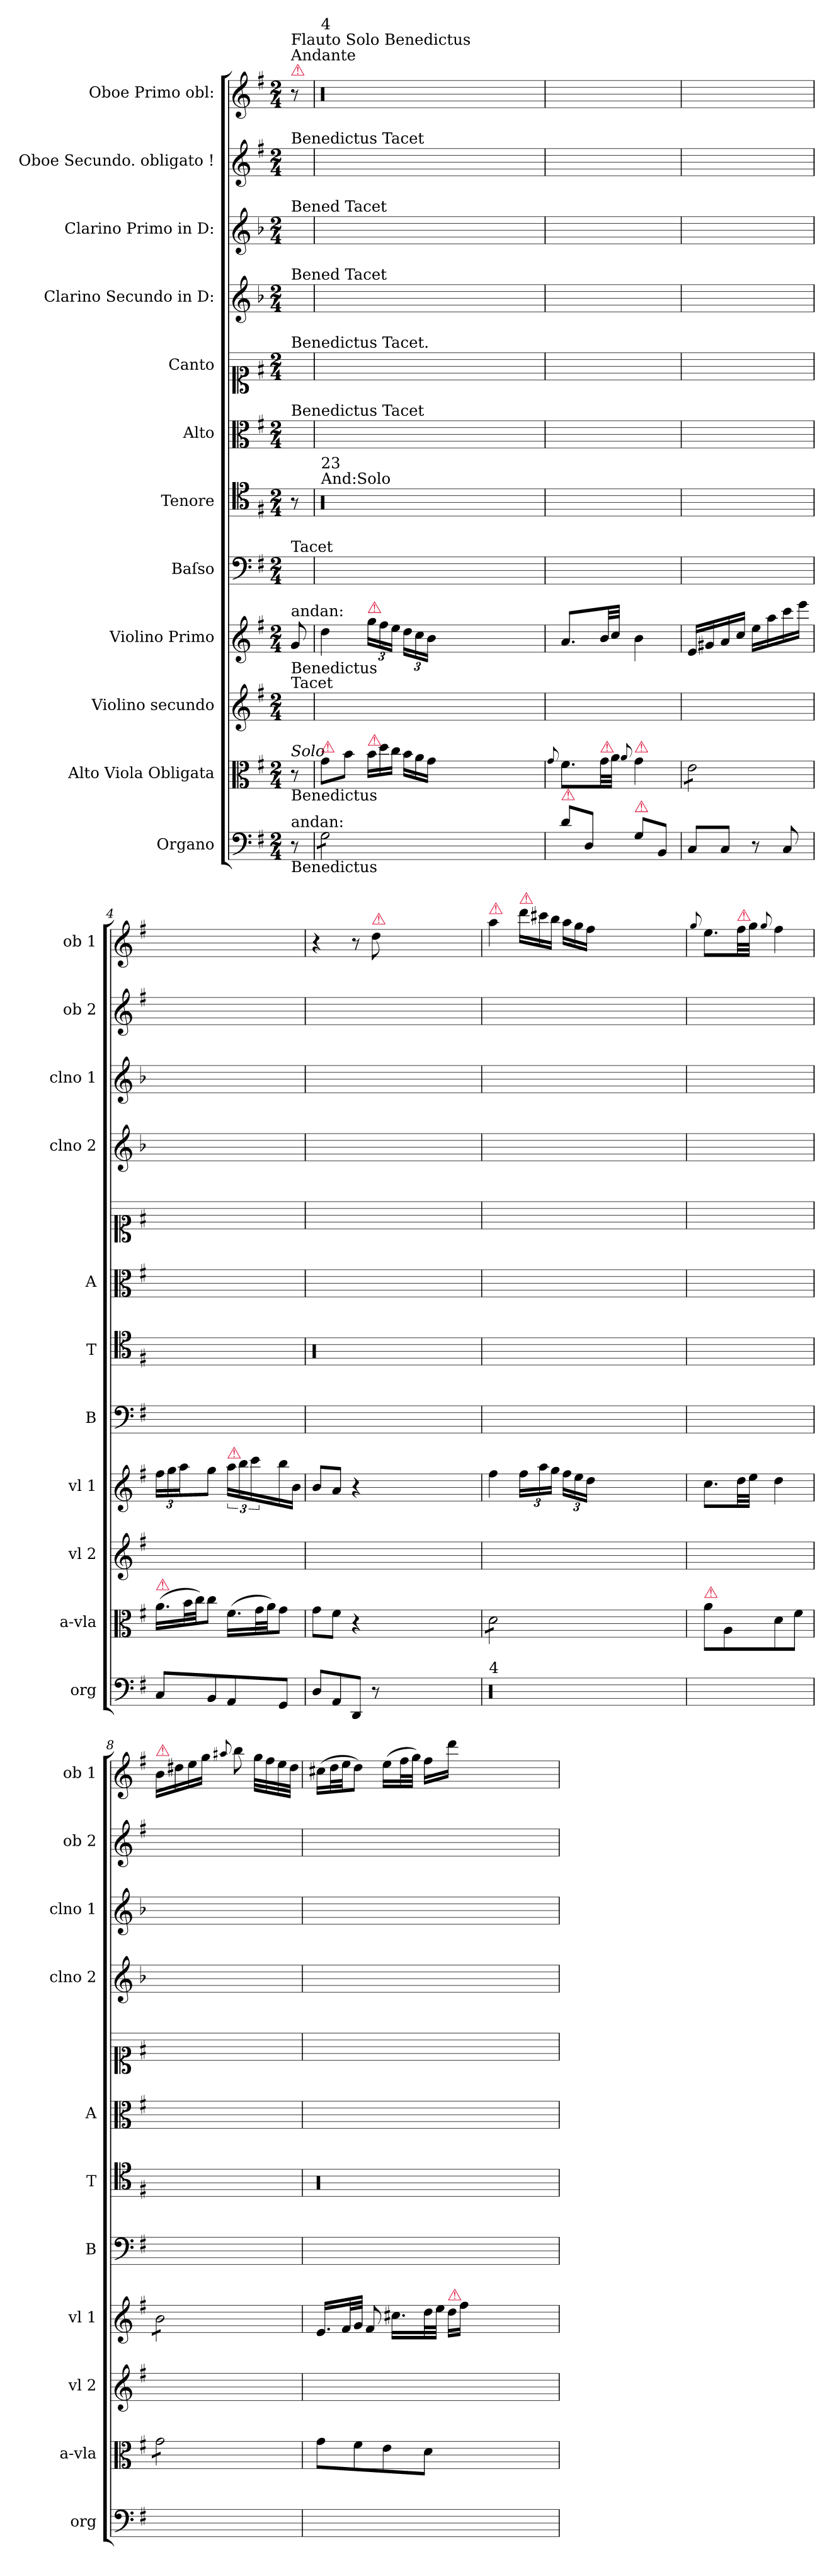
**kern	**kern	**kern	**kern	**kern	**kern	**kern	**kern	**kern	**kern	**kern	**kern
*part12	*part11	*part10	*part9	*part8	*part7	*part6	*part5	*part4	*part3	*part2	*part1
*staff12	*staff11	*staff10	*staff9	*staff8	*staff7	*staff6	*staff5	*staff4	*staff3	*staff2	*staff1
*I"Organo	*I"Alto Viola Obligata	*I"Violino secundo	*I"Violino Primo	*I"Baſso	*I"Tenore	*I"Alto	*I"Canto	*I"Clarino Secundo in D:	*I"Clarino Primo in D:	*I"Oboe Secundo. obligato !	*I"Oboe Primo obl:
*I'org	*I'a-vla	*I'vl 2	*I'vl 1	*I'B	*I'T	*I'A	*	*I'clno 2	*I'clno 1	*I'ob 2	*I'ob 1
*clefF4	*clefC3	*clefG2	*clefG2	*clefF4	*clefC4	*clefC3	*clefC1	*clefG2	*clefG2	*clefG2	*clefG2
*	*	*	*	*	*	*	*	*ITrd-1c-2	*ITrd-1c-2	*	*
*k[f#]	*k[f#]	*k[f#]	*k[f#]	*k[f#]	*k[f#]	*k[f#]	*k[f#]	*k[f#]	*k[f#]	*k[f#]	*k[f#]
*M2/4	*M2/4	*M2/4	*M2/4	*M2/4	*M2/4	*M2/4	*M2/4	*M2/4	*M2/4	*M2/4	*M2/4
=	=	=	=	=	=	=	=	=	=	=	=
!	!	!	!	!	!	!	!	!	!	!	!LO:TX:a:color=crimson:t=⚠
!	!	!	!	!	!	!	!	!	!	!	!LO:TX:a:t=Andante
!	!	!	!	!	!	!	!	!	!	!	!LO:TX:a:t=Flauto Solo Benedictus
!	!	!	!	!	!	!	!	!	!	!LO:TX:a:t=Benedictus Tacet	!
!	!	!	!	!	!	!	!	!	!LO:TX:a:t=Bened Tacet	!	!
!	!	!	!	!	!	!	!	!LO:TX:a:t=Bened Tacet	!	!	!
!	!	!	!	!	!	!	!LO:TX:a:t=Benedictus Tacet.	!	!	!	!
!	!	!	!	!	!	!LO:TX:a:t=Benedictus Tacet	!	!	!	!	!
!	!	!	!	!LO:TX:a:t=Tacet	!	!	!	!	!	!	!
!	!	!	!LO:TX:a:t=andan&colon;	!	!	!	!	!	!	!	!
!	!	!LO:TX:a:t=Benedictus \nTacet	!	!	!	!	!	!	!	!	!
!	!LO:TX:b:t=Benedictus	!	!	!	!	!	!	!	!	!	!
!	!LO:TX:a:i:t=Solo	!	!	!	!	!	!	!	!	!	!
!LO:TX:b:t=Benedictus	!	!	!	!	!	!	!	!	!	!	!
!LO:TX:a:t=andan&colon;	!	!	!	!	!	!	!	!	!	!	!
8r	8r	8ryy	8g/	8ryy	8r	8ryy	8ryy	8ryy	8ryy	8ryy	8r
=1	=1	=1	=1	=1	=1	=1	=1	=1	=1	=1	=1
!	!	!	!	!	!	!	!	!	!	!	!LO:TX:a:t=4
!	!	!	!	!	!LO:TX:a:t=And&colon;Solo	!	!	!	!	!	!
!	!	!	!	!	!LO:TX:a:t=23	!	!	!	!	!	!
!	!LO:TX:a:color=crimson:t=⚠	!	!	!	!	!	!	!	!	!	!
!LO:TX:a:i:t=Solo	!	!	!	!	!	!	!	!	!	!	!
!	!	!	!	!	!LO:N:vis=00	!	!	!	!	!	!LO:N:vis=00
*tremolo	*	*	*	*	*	*	*	*	*	*	*
8G\L	8g\L	2ryy	4dd\	2ryy	0r	2ryy	2ryy	2ryy	2ryy	2ryy	0r
8G\	8b\J	.	.	.	.	.	.	.	.	.	.
*	*Xtuplet	*	*	*	*	*	*	*	*	*	*
!	!	!	!LO:TX:a:color=crimson:t=⚠	!	!	!	!	!	!	!	!
!	!LO:TX:a:color=crimson:t=⚠	!	!	!	!	!	!	!	!	!	!
8G\	24b\LL	.	24gg\LL	.	.	.	.	.	.	.	.
.	24dd\	.	24ff#\	.	.	.	.	.	.	.	.
.	24cc\JJ	.	24ee\JJ	.	.	.	.	.	.	.	.
8G\J	24b\LL	.	24dd\LL	.	.	.	.	.	.	.	.
*Xtremolo	*	*	*	*	*	*	*	*	*	*	*
.	24a\	.	24cc\	.	.	.	.	.	.	.	.
.	24g\JJ	.	24b\JJ	.	.	.	.	.	.	.	.
1.ryy	1.ryy	1.ryy	1.ryy	1.ryy	.	1.ryy	1.ryy	1.ryy	1.ryy	1.ryy	.
=2	=2	=2	=2	=2	=2	=2	=2	=2	=2	=2	=2
.	8qqg/	.	.	.	.	.	.	.	.	.	.
!LO:TX:a:color=crimson:t=⚠	!	!	!	!	!	!	!	!	!	!	!
8d\L	8.f#\L	2ryy	8.a/L	2ryy	2ryy	2ryy	2ryy	2ryy	2ryy	2ryy	2ryy
8D/J	.	.	.	.	.	.	.	.	.	.	.
!	!LO:TX:a:color=crimson:t=⚠	!	!	!	!	!	!	!	!	!	!
.	32g\LL	.	32b/LL	.	.	.	.	.	.	.	.
.	32a\JJJ	.	32cc/JJJ	.	.	.	.	.	.	.	.
.	8qqa/	.	.	.	.	.	.	.	.	.	.
!	!LO:TX:a:color=crimson:t=⚠	!	!	!	!	!	!	!	!	!	!
!LO:TX:a:color=crimson:t=⚠	!	!	!	!	!	!	!	!	!	!	!
8G\L	4g\	.	4b\	.	.	.	.	.	.	.	.
8BB/J	.	.	.	.	.	.	.	.	.	.	.
=3	=3	=3	=3	=3	=3	=3	=3	=3	=3	=3	=3
*	*tremolo	*	*	*	*	*	*	*	*	*	*
8C/L	8e\L	2ryy	16e/LL	2ryy	2ryy	2ryy	2ryy	2ryy	2ryy	2ryy	2ryy
.	.	.	16g#X/	.	.	.	.	.	.	.	.
8C/J	8e\	.	16a/	.	.	.	.	.	.	.	.
.	.	.	16cc/JJ	.	.	.	.	.	.	.	.
8r	8e\	.	16ee\LL	.	.	.	.	.	.	.	.
.	.	.	16aa\	.	.	.	.	.	.	.	.
8C/	8e\J	.	16ccc\	.	.	.	.	.	.	.	.
*	*Xtremolo	*	*	*	*	*	*	*	*	*	*
.	.	.	16eee\JJ	.	.	.	.	.	.	.	.
=4	=4	=4	=4	=4	=4	=4	=4	=4	=4	=4	=4
!	!LO:TX:a:color=crimson:t=⚠	!	!	!	!	!	!	!	!	!	!
8C/L	(16.a\LL	2ryy	24ff#\LL	2ryy	2ryy	2ryy	2ryy	2ryy	2ryy	2ryy	2ryy
.	.	.	24gg\	.	.	.	.	.	.	.	.
.	.	.	24aa\J	.	.	.	.	.	.	.	.
!	!LO:N:vis=32	!	!	!	!	!	!	!	!	!	!
.	64b\L	.	.	.	.	.	.	.	.	.	.
!	!LO:N:vis=32	!	!	!	!	!	!	!	!	!	!
.	64cc\JJ)	.	.	.	.	.	.	.	.	.	.
8BB/	8cc\J	.	8gg\J	.	.	.	.	.	.	.	.
!	!	!	!LO:TX:a:color=crimson:t=⚠	!	!	!	!	!	!	!	!
8AA/	(16.f#\LL	.	24aa\LL	.	.	.	.	.	.	.	.
.	.	.	24bb\	.	.	.	.	.	.	.	.
.	.	.	24ccc\	.	.	.	.	.	.	.	.
!	!LO:N:vis=32	!	!	!	!	!	!	!	!	!	!
.	64g\L	.	.	.	.	.	.	.	.	.	.
!	!LO:N:vis=32	!	!	!	!	!	!	!	!	!	!
.	64a\JJ)	.	.	.	.	.	.	.	.	.	.
8GG/J	8g\J	.	16bb\	.	.	.	.	.	.	.	.
.	.	.	16b/JJ	.	.	.	.	.	.	.	.
=5	=5	=5	=5	=5	=5	=5	=5	=5	=5	=5	=5
!	!	!	!	!	!LO:N:vis=00	!	!	!	!	!	!
8D/L	8g\L	2ryy	8b/L	2ryy	0r	2ryy	2ryy	2ryy	2ryy	2ryy	4r
8AA/	8f#\J	.	8a/J	.	.	.	.	.	.	.	.
8DD/J	4r	.	4r	.	.	.	.	.	.	.	8r
!	!	!	!	!	!	!	!	!	!	!	!LO:TX:a:color=crimson:t=⚠
8r	.	.	.	.	.	.	.	.	.	.	8dd\
1.ryy	1.ryy	1.ryy	1.ryy	1.ryy	.	1.ryy	1.ryy	1.ryy	1.ryy	1.ryy	1.ryy
=6	=6	=6	=6	=6	=6	=6	=6	=6	=6	=6	=6
!	!	!	!	!	!	!	!	!	!	!	!LO:TX:a:color=crimson:t=⚠
!LO:TX:a:t=4	!	!	!	!	!	!	!	!	!	!	!
!LO:N:vis=00	!	!	!	!	!	!	!	!	!	!	!
*	*tremolo	*	*	*	*	*	*	*	*	*	*
0r	8d\L	2ryy	4ff#\	2ryy	0ryy	2ryy	2ryy	2ryy	2ryy	2ryy	4aa\
.	8d\	.	.	.	.	.	.	.	.	.	.
*	*	*	*	*	*	*	*	*	*	*	*Xtuplet
!	!	!	!	!	!	!	!	!	!	!	!LO:TX:a:color=crimson:t=⚠
.	8d\	.	24ff#\LL	.	.	.	.	.	.	.	24ddd\LL
.	.	.	24aa\	.	.	.	.	.	.	.	24ccc#X\
.	.	.	24gg\JJ	.	.	.	.	.	.	.	24bb\JJ
.	8d\J	.	24ff#\LL	.	.	.	.	.	.	.	24aa\LL
*	*Xtremolo	*	*	*	*	*	*	*	*	*	*
.	.	.	24ee\	.	.	.	.	.	.	.	24gg\
.	.	.	24dd\JJ	.	.	.	.	.	.	.	24ff#\JJ
.	1.ryy	1.ryy	1.ryy	1.ryy	.	1.ryy	1.ryy	1.ryy	1.ryy	1.ryy	1.ryy
=7	=7	=7	=7	=7	=7	=7	=7	=7	=7	=7	=7
.	.	.	.	.	.	.	.	.	.	.	8qqgg/
!	!LO:TX:a:color=crimson:t=⚠	!	!	!	!	!	!	!	!	!	!
2ryy	8a\L	2ryy	8.cc\L	2ryy	2ryy	2ryy	2ryy	2ryy	2ryy	2ryy	8.ee\L
.	8A/	.	.	.	.	.	.	.	.	.	.
!	!	!	!	!	!	!	!	!	!	!	!LO:TX:a:color=crimson:t=⚠
.	.	.	32dd\LL	.	.	.	.	.	.	.	32ff#\LL
.	.	.	32ee\JJJ	.	.	.	.	.	.	.	32gg\JJJ
.	.	.	.	.	.	.	.	.	.	.	8qqgg/
.	8d\	.	4dd\	.	.	.	.	.	.	.	4ff#\
.	8f#\J	.	.	.	.	.	.	.	.	.	.
=8	=8	=8	=8	=8	=8	=8	=8	=8	=8	=8	=8
!	!	!	!	!	!	!	!	!	!	!	!LO:TX:a:color=crimson:t=⚠
*	*tremolo	*	*	*	*	*	*	*	*	*	*
*	*	*	*tremolo	*	*	*	*	*	*	*	*
2ryy	8g\L	2ryy	8b\L	2ryy	2ryy	2ryy	2ryy	2ryy	2ryy	2ryy	16b\LL
.	.	.	.	.	.	.	.	.	.	.	16dd#X\
.	8g\	.	8b\	.	.	.	.	.	.	.	16ee\
.	.	.	.	.	.	.	.	.	.	.	16gg\JJ
.	.	.	.	.	.	.	.	.	.	.	8qqaa#X/
.	8g\	.	8b\	.	.	.	.	.	.	.	8bb\
.	8g\J	.	8b\J	.	.	.	.	.	.	.	32gg\LLL
*	*	*	*Xtremolo	*	*	*	*	*	*	*	*
*	*Xtremolo	*	*	*	*	*	*	*	*	*	*
.	.	.	.	.	.	.	.	.	.	.	32ff#\
.	.	.	.	.	.	.	.	.	.	.	32ee\
.	.	.	.	.	.	.	.	.	.	.	32dd#\JJJ
=9	=9	=9	=9	=9	=9	=9	=9	=9	=9	=9	=9
!	!	!	!	!	!LO:N:vis=00	!	!	!	!	!	!
0ryy	8g\L	2ryy	16.e/LL	2ryy	0r	2ryy	2ryy	2ryy	2ryy	2ryy	(16cc#X\LL
.	.	.	.	.	.	.	.	.	.	.	32dd\L
.	.	.	32f#/L	.	.	.	.	.	.	.	32ee\JJ
.	8f#\	.	32g/JJJ	.	.	.	.	.	.	.	8dd\J)
.	.	.	8f#/	.	.	.	.	.	.	.	.
.	8e\	.	.	.	.	.	.	.	.	.	(16ee\LL
.	.	.	16.cc#X\LL	.	.	.	.	.	.	.	.
.	.	.	.	.	.	.	.	.	.	.	32ff#\L
.	.	.	.	.	.	.	.	.	.	.	32gg\JJJ)
.	8d\J	.	32dd\L	.	.	.	.	.	.	.	16ff#\LL
.	.	.	32ee\JJJ	.	.	.	.	.	.	.	.
!	!	!	!LO:TX:a:color=crimson:t=⚠	!	!	!	!	!	!	!	!
!	!	!	!LO:N:vis=16	!	!	!	!	!	!	!	!
.	.	.	32dd\LL	.	.	.	.	.	.	.	16ddd\JJ
!	!	!	!LO:N:vis=16	!	!	!	!	!	!	!	!
.	.	.	32ff#\JJ	.	.	.	.	.	.	.	.
.	1.ryy	1.ryy	1.ryy	1.ryy	.	1.ryy	1.ryy	1.ryy	1.ryy	1.ryy	1.ryy
=	=	=	=	=	=	=	=	=	=	=	=
*-	*-	*-	*-	*-	*-	*-	*-	*-	*-	*-	*-
